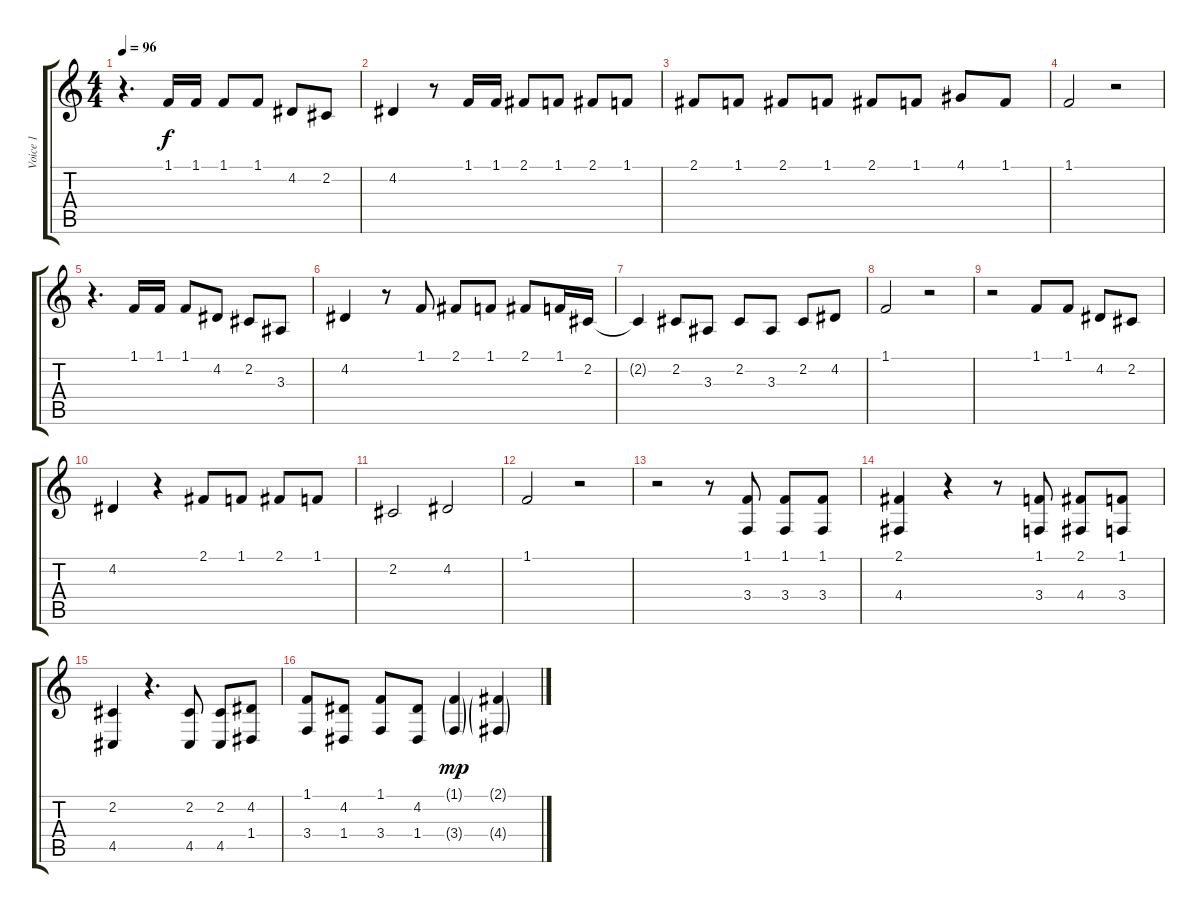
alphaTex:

\track ("Voice 1" "Voice 1") {instrument lead6voice}
\staff {score tabs}
\tuning (E4 B3 G3 D3 A2 E2) {hide}
\ts (4 4)
\tempo 96
\clef g2
\ks c
r.4{d dy f} 1.1.16 1.1.16 1.1.8 1.1.8 4.2.8 2.2.8 |
4.2.4 r.8 1.1.16 1.1.16 2.1.8 1.1.8 2.1.8 1.1.8 |
2.1.8 1.1.8 2.1.8 1.1.8 2.1.8 1.1.8 4.1.8 1.1.8 |
1.1.2 r.2 |
r.4{d} 1.1.16 1.1.16 1.1.8 4.2.8 2.2.8 3.3.8 |
4.2.4 r.8 1.1.8 2.1.8 1.1.8 2.1.8 1.1.16 2.2.16 |
2.2{t}.4 2.2.8 3.3.8 2.2.8 3.3.8 2.2.8 4.2.8 |
1.1.2 r.2 |
r.2 1.1.8 1.1.8 4.2.8 2.2.8 |
4.2.4 r.4 2.1.8 1.1.8 2.1.8 1.1.8 |
2.2.2 4.2.2 |
1.1.2 r.2 |
r.2 r.8 (1.1 3.4).8 (1.1 3.4).8 (1.1 3.4).8 |
(2.1 4.4).4 r.4 r.8 (1.1 3.4).8 (2.1 4.4).8 (1.1 3.4).8 |
(2.2 4.5).4 r.4{d} (2.2 4.5).8 (2.2 4.5).8 (4.2 1.4).8 |
(1.1 3.4).8 (4.2 1.4).8 (1.1 3.4).8 (4.2 1.4).8 (1.1{g} 3.4{g}).4{dy mp} (2.1{g} 4.4{g}).4
